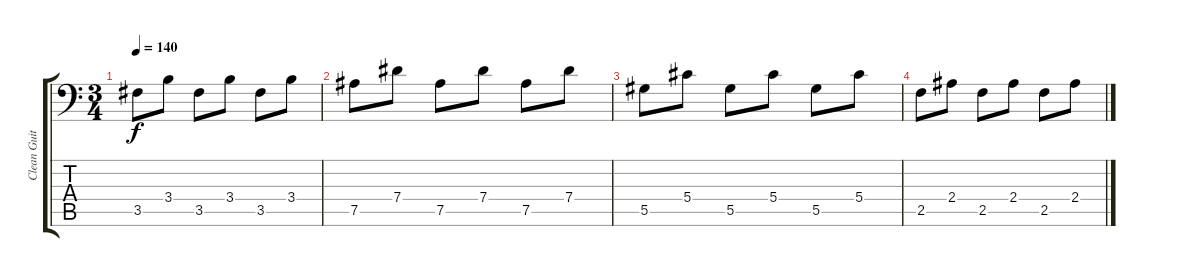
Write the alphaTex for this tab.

\track ("Clean Guitar I" "Clean Guit") {instrument acousticguitarsteel}
\staff {score tabs}
\tuning (Bb3 F3 Db3 Ab2 Eb2 Bb1) {hide}
\ts (3 4)
\tempo 140
\clef f4
\ks c
3.5.8{dy f} 3.4.8 3.5.8 3.4.8 3.5.8 3.4.8 |
7.5.8 7.4.8 7.5.8 7.4.8 7.5.8 7.4.8 |
5.5.8 5.4.8 5.5.8 5.4.8 5.5.8 5.4.8 |
2.5.8 2.4.8 2.5.8 2.4.8 2.5.8 2.4.8
